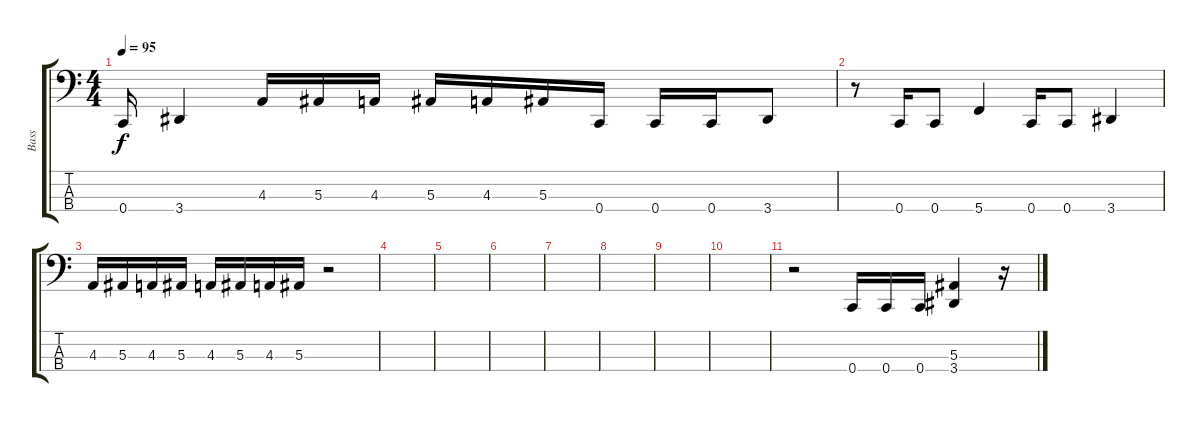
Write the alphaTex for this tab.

\track ("Bass" "Bass") {instrument electricbasspick}
\staff {score tabs}
\tuning (Eb2 Bb1 F1 C1) {hide}
\ts (4 4)
\tempo 95
\clef f4
\ks c
0.4{t}.16{dy f} 3.4.4 4.3.16 5.3.16 4.3.16 5.3.16 4.3.16 5.3.16 0.4.16 0.4.16 0.4.16 3.4.8 |
r.8 0.4.16 0.4.8 5.4.4 0.4.16 0.4.8 3.4.4 |
4.3.16 5.3.16 4.3.16 5.3.16 4.3.16 5.3.16 4.3.16 5.3.16 r.2 |
|
|
|
|
|
|
|
r.2 0.4.16 0.4.16 0.4.16 (5.3 3.4).4 r.16
